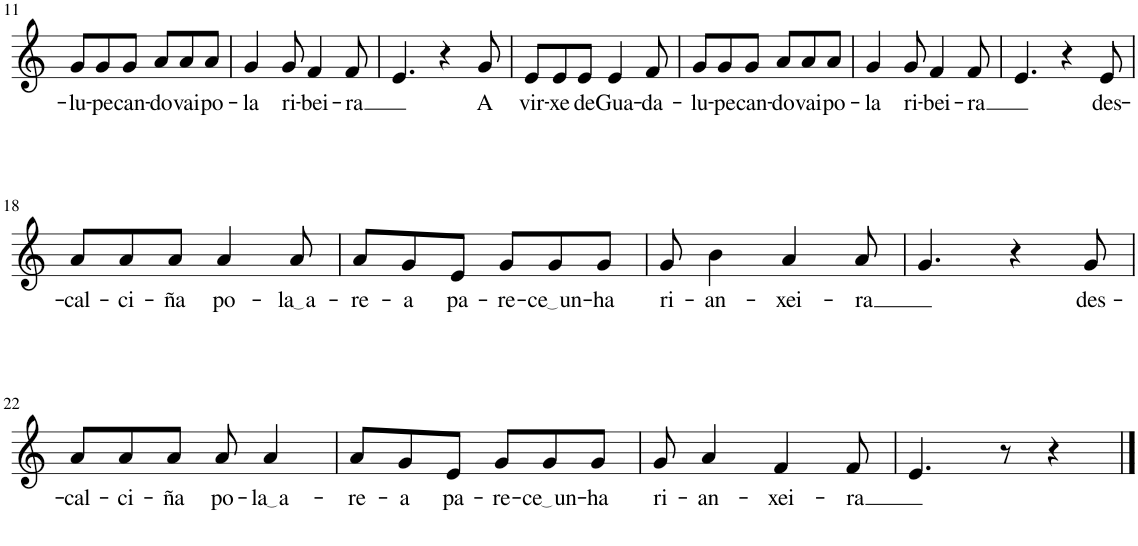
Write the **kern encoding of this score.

**kern	**text
*part1	*part1
*staff1	*staff1
*I"Piano	*
*I'Pno.	*
!!LO:PB:g=z
*clefG2	*
*k[]	*
*M6/8	*
=11	=11
!	!LO:LY:b
8g/L	-lu-
!	!LO:LY:b
8g/	-pe
!	!LO:LY:b
8g/J	can-
!	!LO:LY:b
8a/L	-do
!	!LO:LY:b
8a/	vai
!	!LO:LY:b
8a/J	po-
=12	=12
!	!LO:LY:b
4g/	-la
!	!LO:LY:b
8g/	ri-
!	!LO:LY:b
4f/	-bei-
!	!LO:LY:b
8f/	-ra
=13	=13
4.e/	.
4r	.
!	!LO:LY:b
8g/	A
=14	=14
!	!LO:LY:b
8e/L	vir-
!	!LO:LY:b
8e/	-xe
!	!LO:LY:b
8e/J	de
!	!LO:LY:b
4e/	Gua-
!	!LO:LY:b
8f/	-da-
=15	=15
!	!LO:LY:b
8g/L	-lu-
!	!LO:LY:b
8g/	-pe
!	!LO:LY:b
8g/J	can-
!	!LO:LY:b
8a/L	-do
!	!LO:LY:b
8a/	vai
!	!LO:LY:b
8a/J	po-
=16	=16
!	!LO:LY:b
4g/	-la
!	!LO:LY:b
8g/	ri-
!	!LO:LY:b
4f/	-bei-
!	!LO:LY:b
8f/	-ra
=17	=17
4.e/	.
4r	.
!	!LO:LY:b
8e/	des-
!!LO:LB:g=z
=18	=18
!	!LO:LY:b
8a/L	-cal-
!	!LO:LY:b
8a/	-ci-
!	!LO:LY:b
8a/J	-ña
!	!LO:LY:b
4a/	po-
!	!LO:LY:b
8a/	la a
=19	=19
!	!LO:LY:b
8a/L	-re-
!	!LO:LY:b
8g/	-a
!	!LO:LY:b
8e/J	pa-
!	!LO:LY:b
8g/L	-re-
!	!LO:LY:b
8g/	ce un
!	!LO:LY:b
8g/J	-ha
=20	=20
!	!LO:LY:b
8g/	ri-
!	!LO:LY:b
4b\	-an-
!	!LO:LY:b
4a/	-xei-
!	!LO:LY:b
8a/	-ra
=21	=21
4.g/	.
4r	.
!	!LO:LY:b
8g/	des-
!!LO:LB:g=z
=22	=22
!	!LO:LY:b
8a/L	-cal-
!	!LO:LY:b
8a/	-ci-
!	!LO:LY:b
8a/J	-ña
!	!LO:LY:b
8a/	po-
!	!LO:LY:b
4a/	la a
=23	=23
!	!LO:LY:b
8a/L	-re-
!	!LO:LY:b
8g/	-a
!	!LO:LY:b
8e/J	pa-
!	!LO:LY:b
8g/L	-re-
!	!LO:LY:b
8g/	ce un
!	!LO:LY:b
8g/J	-ha
=24	=24
!	!LO:LY:b
8g/	ri-
!	!LO:LY:b
4a/	-an-
!	!LO:LY:b
4f/	-xei-
!	!LO:LY:b
8f/	-ra
=25	=25
4.e/	.
8r	.
4r	.
==	==
*-	*-
